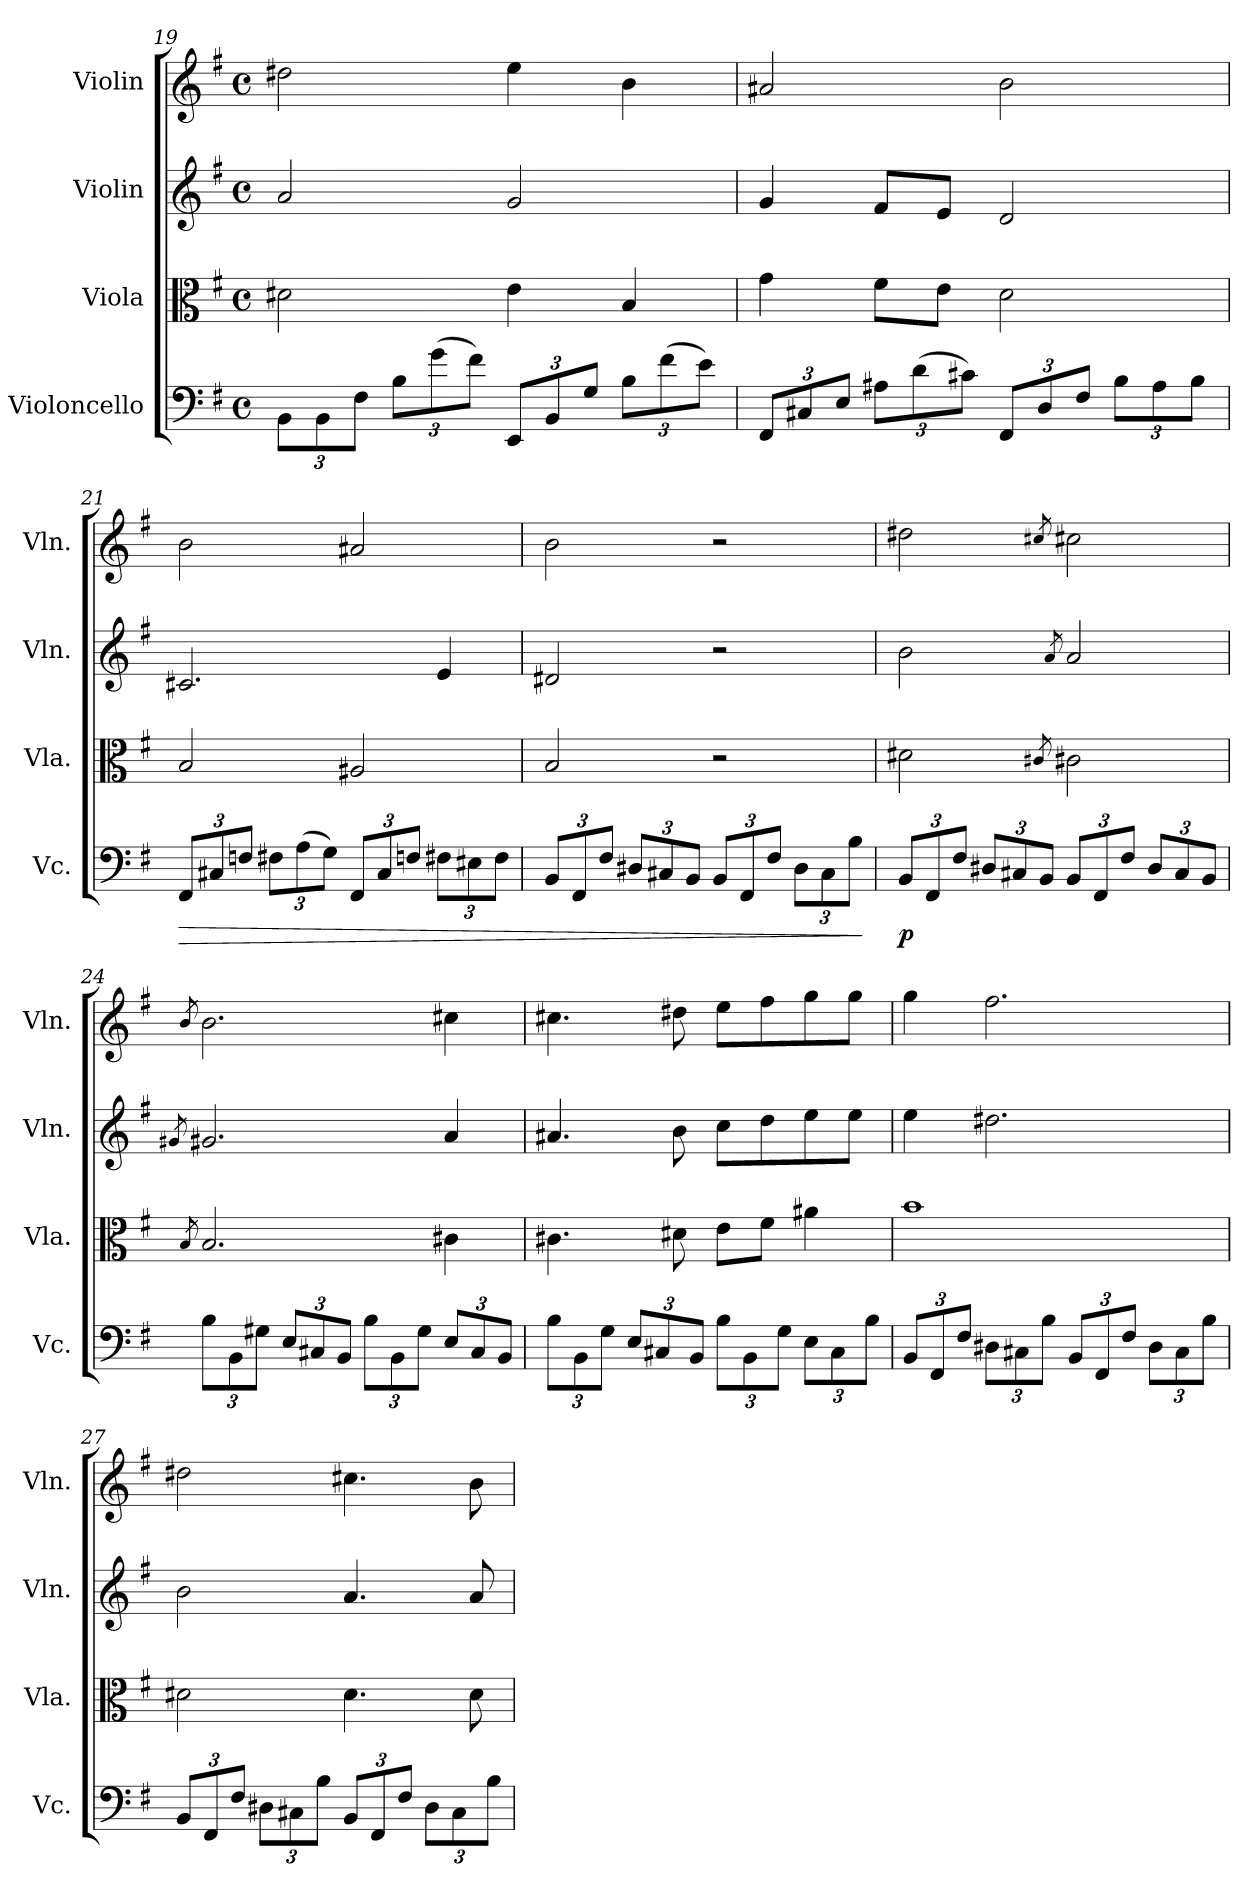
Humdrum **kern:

**kern	**dynam	**kern	**kern	**kern
*part4	*part4	*part3	*part2	*part1
*staff4	*staff4	*staff3	*staff2	*staff1
*I"Violoncello	*	*I"Viola	*I"Violin	*I"Violin
*I'Vc.	*	*I'Vla.	*I'Vln.	*I'Vln.
!!LO:LB:g=z
*clefF4	*	*clefC3	*clefG2	*clefG2
*k[f#]	*	*k[f#]	*k[f#]	*k[f#]
*M4/4	*	*M4/4	*M4/4	*M4/4
*met(c)	*	*met(c)	*met(c)	*met(c)
*Xbrackettup	*	*	*	*
=19	=19	=19	=19	=19
12BB\L	.	2d#X\	2a/	2dd#X\
12BB\	.	.	.	.
12F#\J	.	.	.	.
12B\L	.	.	.	.
(>12g\	.	.	.	.
12f#\J)	.	.	.	.
12EE/L	.	4e\	2g/	4ee\
12BB/	.	.	.	.
12G/J	.	.	.	.
12B\L	.	4B/	.	4b\
(>12f#\	.	.	.	.
12e\J)	.	.	.	.
=20	=20	=20	=20	=20
12FF#/L	.	4g\	4g/	2a#X/
12C#X/	.	.	.	.
12E/J	.	.	.	.
12A#X\L	.	8f#\L	8f#/L	.
(>12d\	.	.	.	.
.	.	8e\J	8e/J	.
12c#X\J)	.	.	.	.
12FF#/L	.	2d\	2d/	2b\
12D/	.	.	.	.
12F#/J	.	.	.	.
12B\L	.	.	.	.
12A#\	.	.	.	.
12B\J	.	.	.	.
=21	=21	=21	=21	=21
!	!LO:HP:b	!	!	!
12FF#/L	>	2B/	2.c#X/	2b\
12C#X/	.	.	.	.
12Fn/J	.	.	.	.
12F#X\L	.	.	.	.
(>12A\	.	.	.	.
12G\J)	.	.	.	.
12FF#/L	.	2A#X/	.	2a#X/
12C#/	.	.	.	.
12Fn/J	.	.	.	.
12F#X\L	.	.	4e/	.
12E#X\	.	.	.	.
12F#\J	.	.	.	.
!!LO:LB:g=z
=22	=22	=22	=22	=22
12BB/L	.	2B/	2d#X/	2b\
12FF#/	.	.	.	.
12F#/J	.	.	.	.
12D#X/L	.	.	.	.
12C#X/	.	.	.	.
12BB/J	.	.	.	.
12BB/L	.	2r	2r	2r
12FF#/	.	.	.	.
12F#/J	.	.	.	.
12D#\L	.	.	.	.
12C#\	.	.	.	.
12B\J	.	.	.	.
.	]	.	.	.
=23	=23	=23	=23	=23
!	!LO:DY:b	!	!	!
12BB/L	p	2d#X\	2b\	2dd#X\
12FF#/	.	.	.	.
12F#/J	.	.	.	.
12D#X/L	.	.	.	.
12C#X/	.	.	.	.
12BB/J	.	.	.	.
.	.	8qc#X/	8qa/	8qcc#X/
12BB/L	.	2c#\	2a/	2cc#\
12FF#/	.	.	.	.
12F#/J	.	.	.	.
12D#/L	.	.	.	.
12C#/	.	.	.	.
12BB/J	.	.	.	.
=24	=24	=24	=24	=24
.	.	8qB/	8qg#X/	8qb/
12B\L	.	2.B/	2.g#/	2.b\
12BB\	.	.	.	.
12G#X\J	.	.	.	.
12E/L	.	.	.	.
12C#X/	.	.	.	.
12BB/J	.	.	.	.
12B\L	.	.	.	.
12BB\	.	.	.	.
12G#\J	.	.	.	.
12E/L	.	4c#X\	4a/	4cc#X\
12C#/	.	.	.	.
12BB/J	.	.	.	.
!!LO:PB:g=z
=25	=25	=25	=25	=25
12B\L	.	4.c#X\	4.a#X/	4.cc#X\
12BB\	.	.	.	.
12G\J	.	.	.	.
12E/L	.	.	.	.
12C#X/	.	.	.	.
.	.	8d#X\	8b\	8dd#X\
12BB/J	.	.	.	.
12B\L	.	8e\L	8cc\L	8ee\L
12BB\	.	.	.	.
.	.	8f#\J	8dd\	8ff#\
12G\J	.	.	.	.
12E\L	.	4a#X\	8ee\	8gg\
12C#\	.	.	.	.
.	.	.	8ee\J	8gg\J
12B\J	.	.	.	.
=26	=26	=26	=26	=26
12BB/L	.	1b	4ee\	4gg\
12FF#/	.	.	.	.
12F#/J	.	.	.	.
12D#X\L	.	.	2.dd#X\	2.ff#\
12C#X\	.	.	.	.
12B\J	.	.	.	.
12BB/L	.	.	.	.
12FF#/	.	.	.	.
12F#/J	.	.	.	.
12D#\L	.	.	.	.
12C#\	.	.	.	.
12B\J	.	.	.	.
=27	=27	=27	=27	=27
12BB/L	.	2d#X\	2b\	2dd#X\
12FF#/	.	.	.	.
12F#/J	.	.	.	.
12D#X\L	.	.	.	.
12C#X\	.	.	.	.
12B\J	.	.	.	.
12BB/L	.	4.d#\	4.a/	4.cc#X\
12FF#/	.	.	.	.
12F#/J	.	.	.	.
12D#\L	.	.	.	.
12C#\	.	.	.	.
.	.	8d#\	8a/	8b\
12B\J	.	.	.	.
=	=	=	=	=
*-	*-	*-	*-	*-
